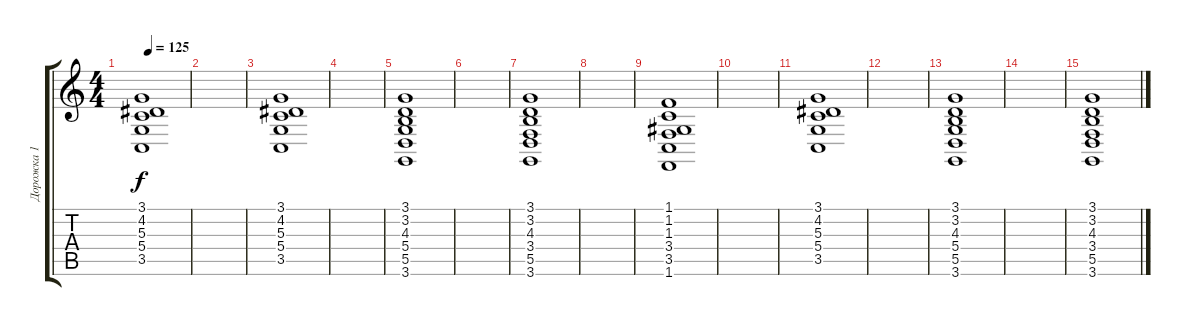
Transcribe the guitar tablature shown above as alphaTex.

\track ("Дорожка 1" "Дорожка 1") {instrument synthstrings1}
\staff {score tabs}
\tuning (E4 B3 G3 D3 A2 E2) {hide}
\ts (4 4)
\tempo 125
\clef g2
\ks c
(3.1 4.2 5.3 5.4 3.5).1{dy f} |
|
(3.1 4.2 5.3 5.4 3.5).1 |
|
(3.1 3.2 4.3 5.4 5.5 3.6).1 |
|
(3.1 3.2 4.3 3.4 5.5 3.6).1 |
|
(1.1 1.2 1.3 3.4 3.5 1.6).1 |
|
(3.1 4.2 5.3 5.4 3.5).1 |
|
(3.1 3.2 4.3 5.4 5.5 3.6).1 |
|
(3.1 3.2 4.3 3.4 5.5 3.6).1
